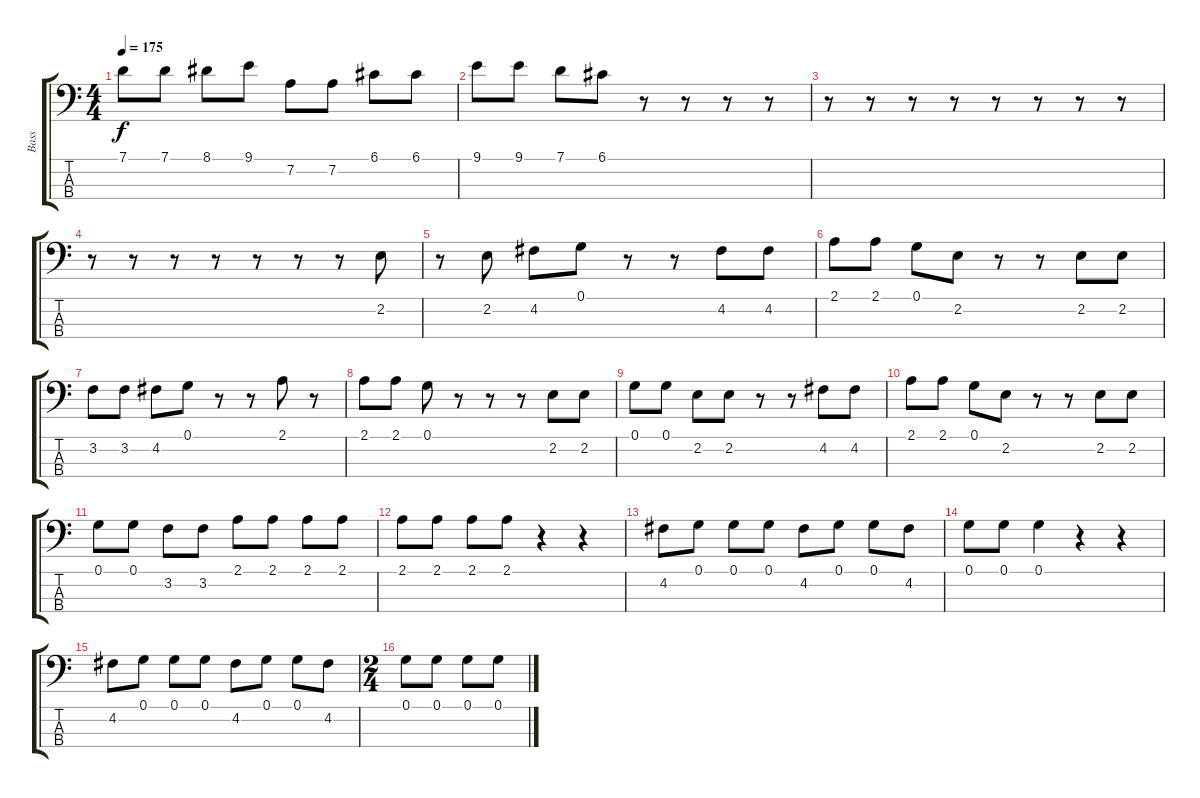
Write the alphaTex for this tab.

\track ("Bass" "Bass") {instrument electricbassfinger}
\staff {score tabs}
\tuning (G2 D2 A1 E1) {hide}
\ts (4 4)
\tempo 175
\clef f4
\ks c
7.1.8{dy f} 7.1.8 8.1.8 9.1.8 7.2.8 7.2.8 6.1.8 6.1.8 |
9.1.8 9.1.8 7.1.8 6.1.8 r.8 r.8 r.8 r.8 |
r.8 r.8 r.8 r.8 r.8 r.8 r.8 r.8 |
r.8 r.8 r.8 r.8 r.8 r.8 r.8 2.2.8 |
r.8 2.2.8 4.2.8 0.1.8 r.8 r.8 4.2.8 4.2.8 |
2.1.8 2.1.8 0.1.8 2.2.8 r.8 r.8 2.2.8 2.2.8 |
3.2.8 3.2.8 4.2.8 0.1.8 r.8 r.8 2.1.8 r.8 |
2.1.8 2.1.8 0.1.8 r.8 r.8 r.8 2.2.8 2.2.8 |
0.1.8 0.1.8 2.2.8 2.2.8 r.8 r.8 4.2.8 4.2.8 |
2.1.8 2.1.8 0.1.8 2.2.8 r.8 r.8 2.2.8 2.2.8 |
0.1.8 0.1.8 3.2.8 3.2.8 2.1.8 2.1.8 2.1.8 2.1.8 |
2.1.8 2.1.8 2.1.8 2.1.8 r.4 r.4 |
4.2.8 0.1.8 0.1.8 0.1.8 4.2.8 0.1.8 0.1.8 4.2.8 |
0.1.8 0.1.8 0.1.4 r.4 r.4 |
4.2.8 0.1.8 0.1.8 0.1.8 4.2.8 0.1.8 0.1.8 4.2.8 |
\ts (2 4)
0.1.8 0.1.8 0.1.8 0.1.8
